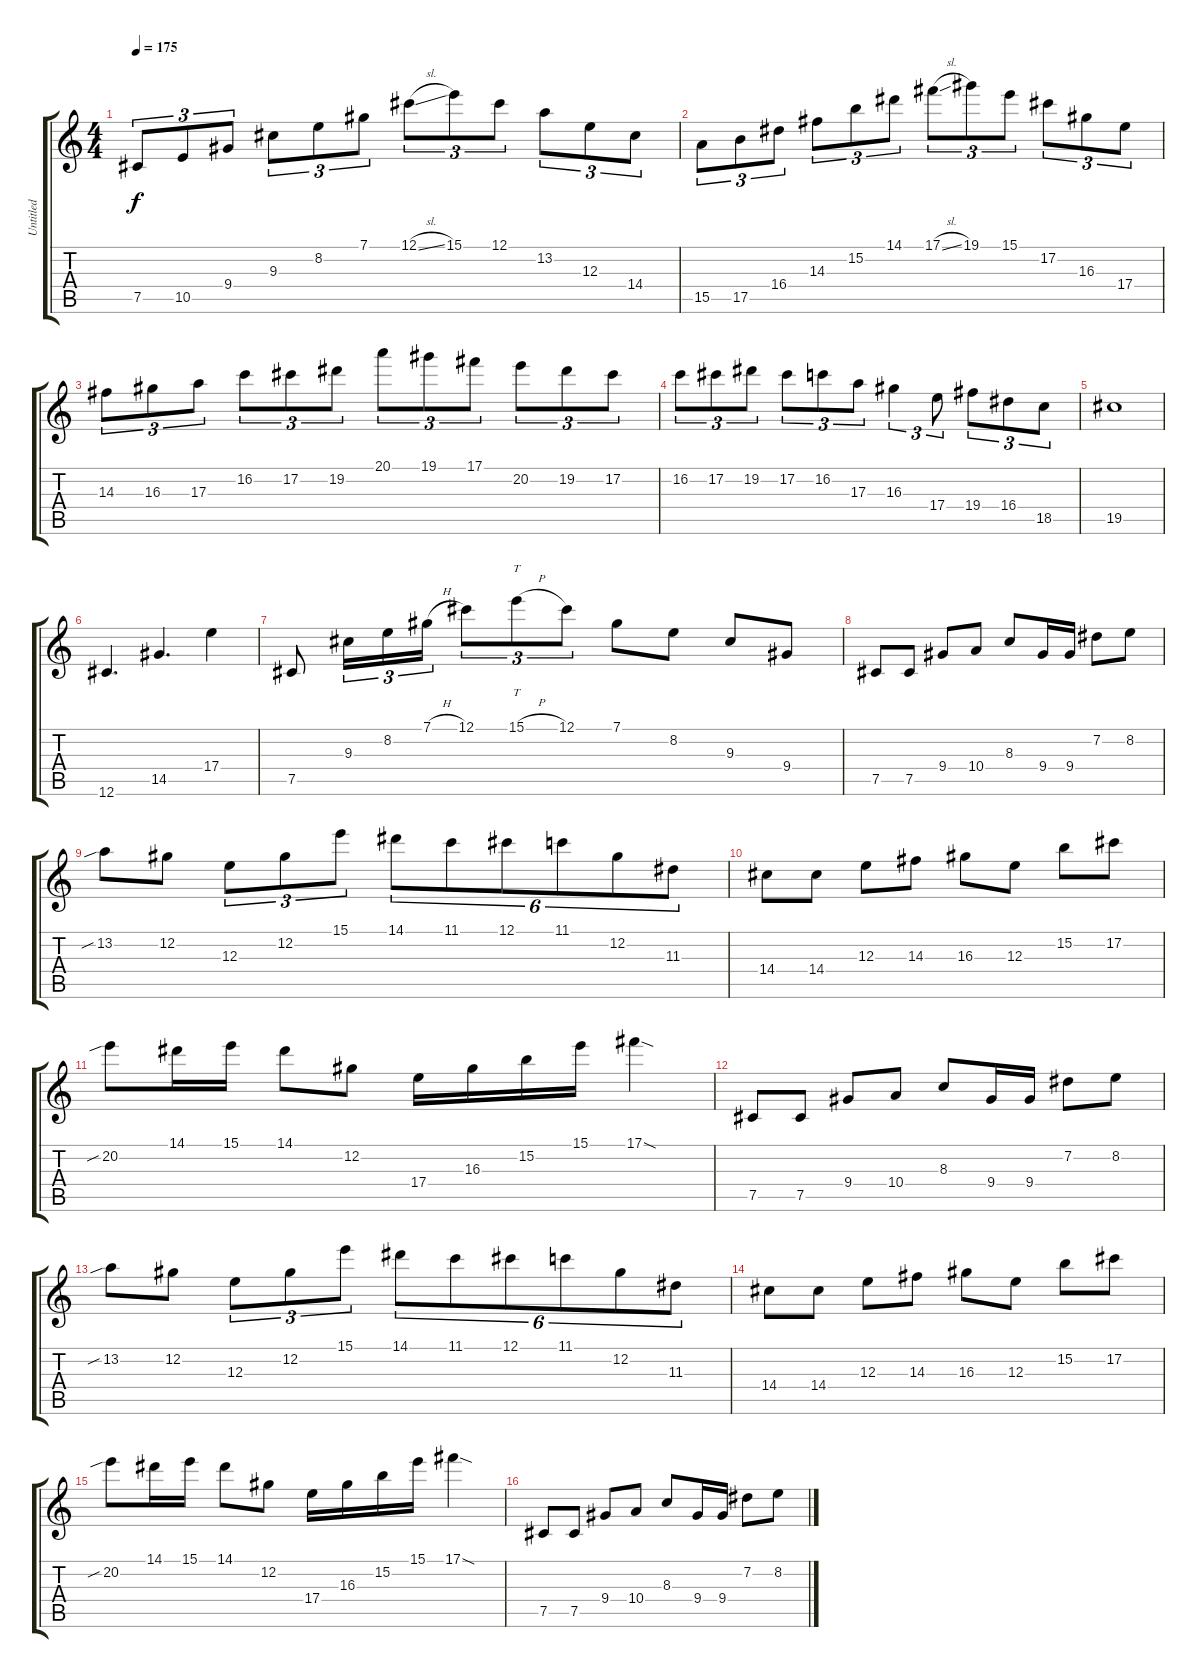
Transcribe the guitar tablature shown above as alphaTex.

\track ("Untitled" "Untitled") {instrument overdrivenguitar}
\staff {score tabs}
\tuning (Db4 Ab3 E3 B2 Gb2 Db2) {hide}
\ts (4 4)
\tempo 175
\clef g2
\ks c
7.5.8{tu (3 2) dy f instrument overdrivenguitar} 10.5.8{tu (3 2)} 9.4.8{tu (3 2)} 9.3.8{tu (3 2)} 8.2.8{tu (3 2)} 7.1.8{tu (3 2)} 12.1{sl}.8{tu (3 2)} 15.1.8{tu (3 2)} 12.1.8{tu (3 2)} 13.2.8{tu (3 2)} 12.3.8{tu (3 2)} 14.4.8{tu (3 2)} |
15.5.8{tu (3 2)} 17.5.8{tu (3 2)} 16.4.8{tu (3 2)} 14.3.8{tu (3 2)} 15.2.8{tu (3 2)} 14.1.8{tu (3 2)} 17.1{sl}.8{tu (3 2)} 19.1.8{tu (3 2)} 15.1.8{tu (3 2)} 17.2.8{tu (3 2)} 16.3.8{tu (3 2)} 17.4.8{tu (3 2)} |
14.3.8{tu (3 2)} 16.3.8{tu (3 2)} 17.3.8{tu (3 2)} 16.2.8{tu (3 2)} 17.2.8{tu (3 2)} 19.2.8{tu (3 2)} 20.1.8{tu (3 2)} 19.1.8{tu (3 2)} 17.1.8{tu (3 2)} 20.2.8{tu (3 2)} 19.2.8{tu (3 2)} 17.2.8{tu (3 2)} |
16.2.8{tu (3 2)} 17.2.8{tu (3 2)} 19.2.8{tu (3 2)} 17.2.8{tu (3 2)} 16.2.8{tu (3 2)} 17.3.8{tu (3 2)} 16.3.4{tu (3 2)} 17.4.8{tu (3 2)} 19.4.8{tu (3 2)} 16.4.8{tu (3 2)} 18.5.8{tu (3 2)} |
19.5.1 |
12.6.4{d} 14.5.4{d} 17.4.4 |
7.5.8 9.3.16{tu (3 2)} 8.2.16{tu (3 2)} 7.1{h}.16{tu (3 2)} 12.1.8{tu (3 2)} 15.1{h}.8{tt tu (3 2)} 12.1.8{tu (3 2)} 7.1.8 8.2.8 9.3.8 9.4.8 |
7.5.8 7.5.8 9.4.8 10.4.8 8.3.8 9.4.16 9.4.16 7.2.8 8.2.8 |
13.2{sib}.8 12.2.8 12.3.8{tu (3 2)} 12.2.8{tu (3 2)} 15.1.8{tu (3 2)} 14.1.8{tu (6 4)} 11.1.8{tu (6 4)} 12.1.8{tu (6 4)} 11.1.8{tu (6 4)} 12.2.8{tu (6 4)} 11.3.8{tu (6 4)} |
14.4.8 14.4.8 12.3.8 14.3.8 16.3.8 12.3.8 15.2.8 17.2.8 |
20.2{sib}.8 14.1.16 15.1.16 14.1.8 12.2.8 17.4.16 16.3.16 15.2.16 15.1.16 17.1{sod}.4 |
7.5.8 7.5.8 9.4.8 10.4.8 8.3.8 9.4.16 9.4.16 7.2.8 8.2.8 |
13.2{sib}.8 12.2.8 12.3.8{tu (3 2)} 12.2.8{tu (3 2)} 15.1.8{tu (3 2)} 14.1.8{tu (6 4)} 11.1.8{tu (6 4)} 12.1.8{tu (6 4)} 11.1.8{tu (6 4)} 12.2.8{tu (6 4)} 11.3.8{tu (6 4)} |
14.4.8 14.4.8 12.3.8 14.3.8 16.3.8 12.3.8 15.2.8 17.2.8 |
20.2{sib}.8 14.1.16 15.1.16 14.1.8 12.2.8 17.4.16 16.3.16 15.2.16 15.1.16 17.1{sod}.4 |
7.5.8 7.5.8 9.4.8 10.4.8 8.3.8 9.4.16 9.4.16 7.2.8 8.2.8
